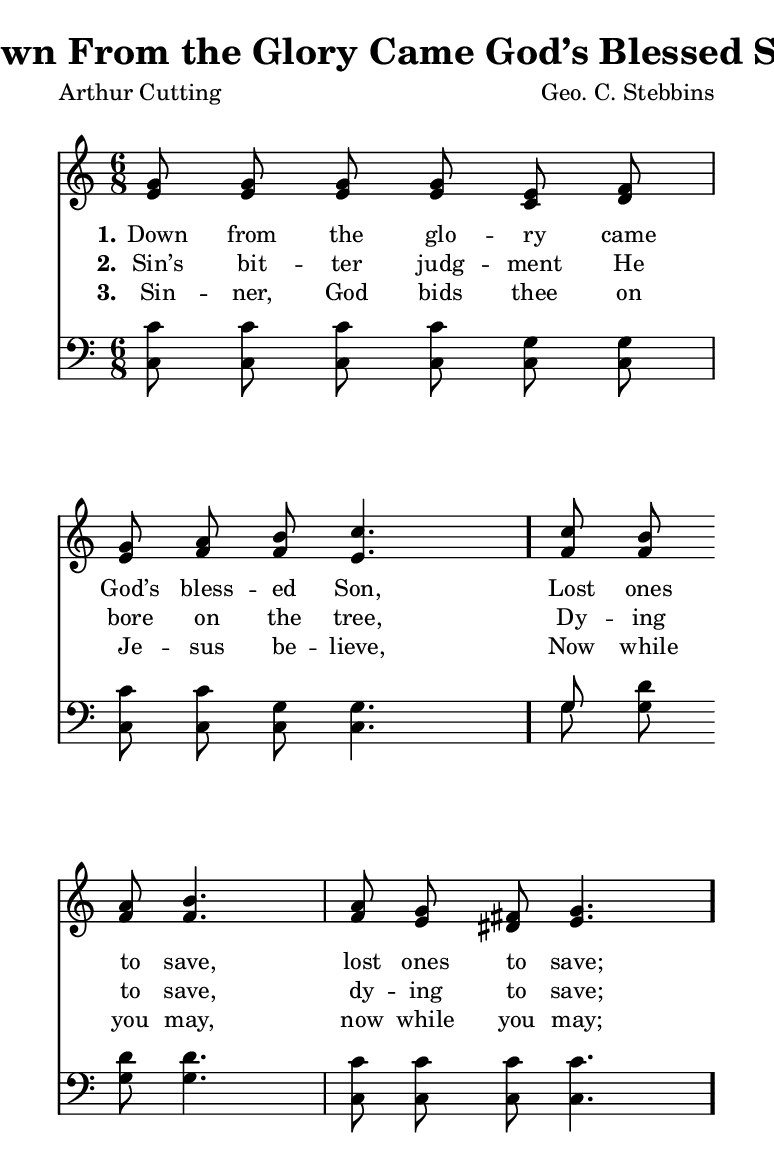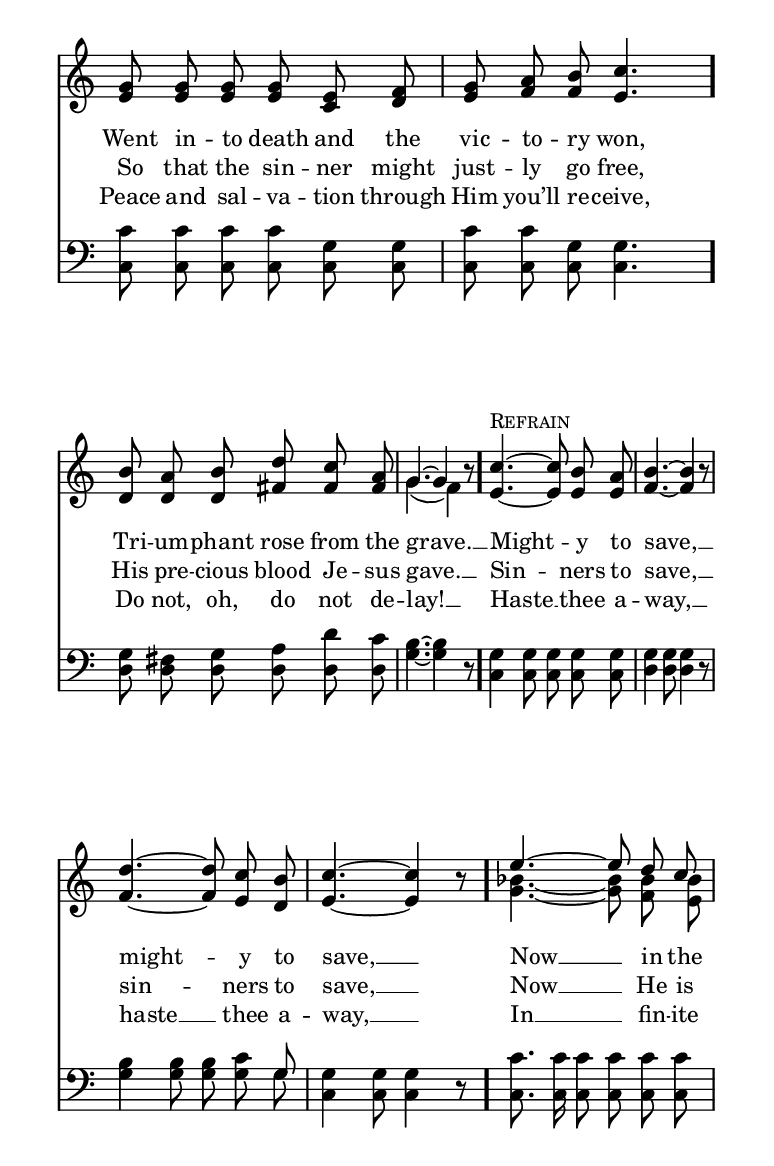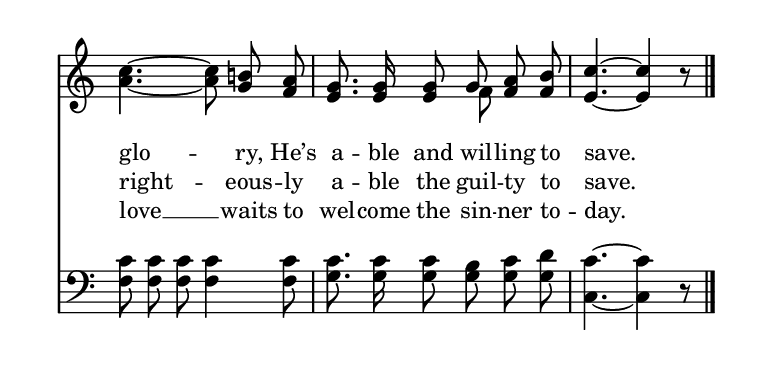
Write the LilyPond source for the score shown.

\include "common/global.ily"
\paper {
  \include "common/paper.ily"
  ragged-last-bottom = ##t
  systems-per-page = ##f
  page-count = ##f
}

\header{
  %gospel
  hymnnumber = "80"
  title = "Down From the Glory Came God’s Blessed Son"
  tunename = "Jesus Is Calling"
  meter = ""
  poet = "Arthur Cutting"
  composer = "Geo. C. Stebbins"
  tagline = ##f
}

% for fermata in MIDI
ta = { \tempo 4=66 }
tb = { \tempo 4=44 }

patternAA = { c8 c8 c8 c8 c8 c8 | c8 c8 c8 c4. }

patternBA = { c8 c8 c8 c4. }

patternCA = { c8 c8 c8 c8 c8 c8 | c4. c4 c8 }

patternDA = { c4. ~ c8 c8 c8 | c4. ~ c4 c8 }
patternDB = { c4 c8 c8 c8 c8 | c4 c8 c4 c8 }

patternEA = { c4. ~ c8 c8 c8 | c4. ~ c8 c8 c8 | c8. c16 c8 c8 c8 c8 | c4. ~ c4 c8 }
patternEB = { c8. c16 c8 c8 c8 c8 | c8 c8 c8 c4 c8 | c8. c16 c8 c8 c8 c8 | c4. ~ c4 c8 }

global = {
  \include "common/overrides.ily"
  \override Staff.TimeSignature.style = #'numbered
  \time 6/8
  \override Score.MetronomeMark.transparent = ##t % hide all fermata changes too
  \ta
  \key c \major
  %\partial 4
  \autoBeamOff
}

notesSoprano = {
\global
\relative c'' {

  \changePitch \patternAA { g g g g e f | g a b c }
  \changePitch \patternBA { c b a b | a g fis g }
  \changePitch \patternAA { g g g g e f | g a b c }
  \changePitch \patternCA { b a b d c a | g ~ g r }

  << s^\markup { \small \caps "Refrain" }
  \changePitch \patternDA { c c b a | b b r | d d c b | c c r } >>
  \changePitch \patternEA { e e d c | c c b! a | g g g g a b | c c r }

  \bar "|."

}
}

notesAlto = {
\global
\relative e' {

  \changePitch \patternAA { e e e e c d | e f f e }
  \changePitch \patternBA { f f f f | f e dis e }
  \changePitch \patternAA { e e e e c d | e f f e }
  \changePitch \patternCA { d d d fis fis fis | g( f) r }

  \changePitch \patternDA { e e e e | f f r | f f e d | e e r }
  \changePitch \patternEA { < bes' g > ~ < bes g > < bes f > < bes e, > | a a g f | e e e f f f | e e r }

}
}

notesTenor = {
\global
\relative a {

  \changePitch \patternAA { c c c c g g | c c g g }
  \changePitch \patternBA { g d' d d | c c c c }
  \changePitch \patternAA { c c c c g g | c c g g }
  \changePitch \patternCA { g fis g a d c | b ~ b r }

  \changePitch \patternDB { g g g g g | g g g r | b b b c g | g g g r }
  \changePitch \patternEB { c c c c c c | c c c c c | c c c b c d | c c r }

}
}

notesBass = {
\global
\relative f {

  \changePitch \patternAA { c c c c c c | c c c c }
  \changePitch \patternBA { g' g g g | c, c c c }
  \changePitch \patternAA { c c c c c c | c c c c }
  \changePitch \patternCA { d d d d d d | g ~ g r }

  \changePitch \patternDB { c, c c c c | d d d r | g g g g g | c, c c r }
  \changePitch \patternEB { c c c c c c | f f f f f | g g g g g g | c, c r }

}
}

RefrainA = \lyricmode {

Might -- y to save, __ { \break } might -- y to save, __ \bar "."
Now __ in the { \pageBreak } glo -- ry, He’s a -- ble and wil -- ling to save. \bar "."

}

RefrainB = \lyricmode {

Sin -- ners to save, __ sin -- ners to save, __
Now __ He is right -- eous -- ly a -- ble the guil -- ty to save.

}

RefrainC = \lyricmode {

Haste __ thee a -- way, __ haste __ thee a -- way, __
In __ fin -- ite love __ waits to wel -- come the sin -- ner to -- day.

}

wordsA = \lyricmode {
\set stanza = "1."

Down from the glo -- ry came God’s bless -- ed Son, \bar "."
Lost ones { \break } to save, lost ones to save; \bar "."
Went in -- to death and the vic -- to -- ry won, \bar "." { \break }
Tri -- um -- phant rose from the grave. __ \bar "."

\RefrainA

}

wordsB = \lyricmode {
\set stanza = "2."

Sin’s bit -- ter judg -- ment He bore on the tree,
Dy -- ing to save, dy -- ing to save;
So that the sin -- ner might just -- ly go free,
His pre -- cious blood Je -- sus gave. __

\RefrainB

}

wordsC = \lyricmode {
\set stanza = "3."

Sin -- ner, God bids thee on Je -- sus be -- lieve,
Now while you may, now while you may;
Peace and sal -- va -- tion through Him you’ll re -- ceive,
Do not, oh, do not de -- lay! __

\RefrainC

}

\score {
  \context ChoirStaff <<
    \context Staff = upper <<
      \set Staff.autoBeaming = ##f
      \set ChoirStaff.systemStartDelimiter = #'SystemStartBar
      \set ChoirStaff.printPartCombineTexts = ##f
      \partcombine #'(2 . 9) \notesSoprano \notesAlto
      \context NullVoice = sopranos { \voiceOne << \notesSoprano >> }
      \context NullVoice = altos { \voiceTwo << \notesAlto >> }
      \context Lyrics = one   \lyricsto sopranos \wordsA
      \context Lyrics = two   \lyricsto sopranos \wordsB
      \context Lyrics = three \lyricsto sopranos \wordsC
    >>
    \context Staff = men <<
      \set Staff.autoBeaming = ##f
      \clef bass
      \set ChoirStaff.printPartCombineTexts = ##f
      \partcombine #'(2 . 9) \notesTenor \notesBass
      \context NullVoice = tenors { \voiceOne << \notesTenor >> }
      \context NullVoice = basses { \voiceTwo << \notesBass >> }
    >>
  >>
  \layout {
    \include "common/layout.ily"
  }
  \midi{
    \include "common/midi.ily"
  }
}

\version "2.19.49"  % necessary for upgrading to future LilyPond versions.

% vi:set et ts=2 sw=2 ai nocindent syntax=lilypond:
